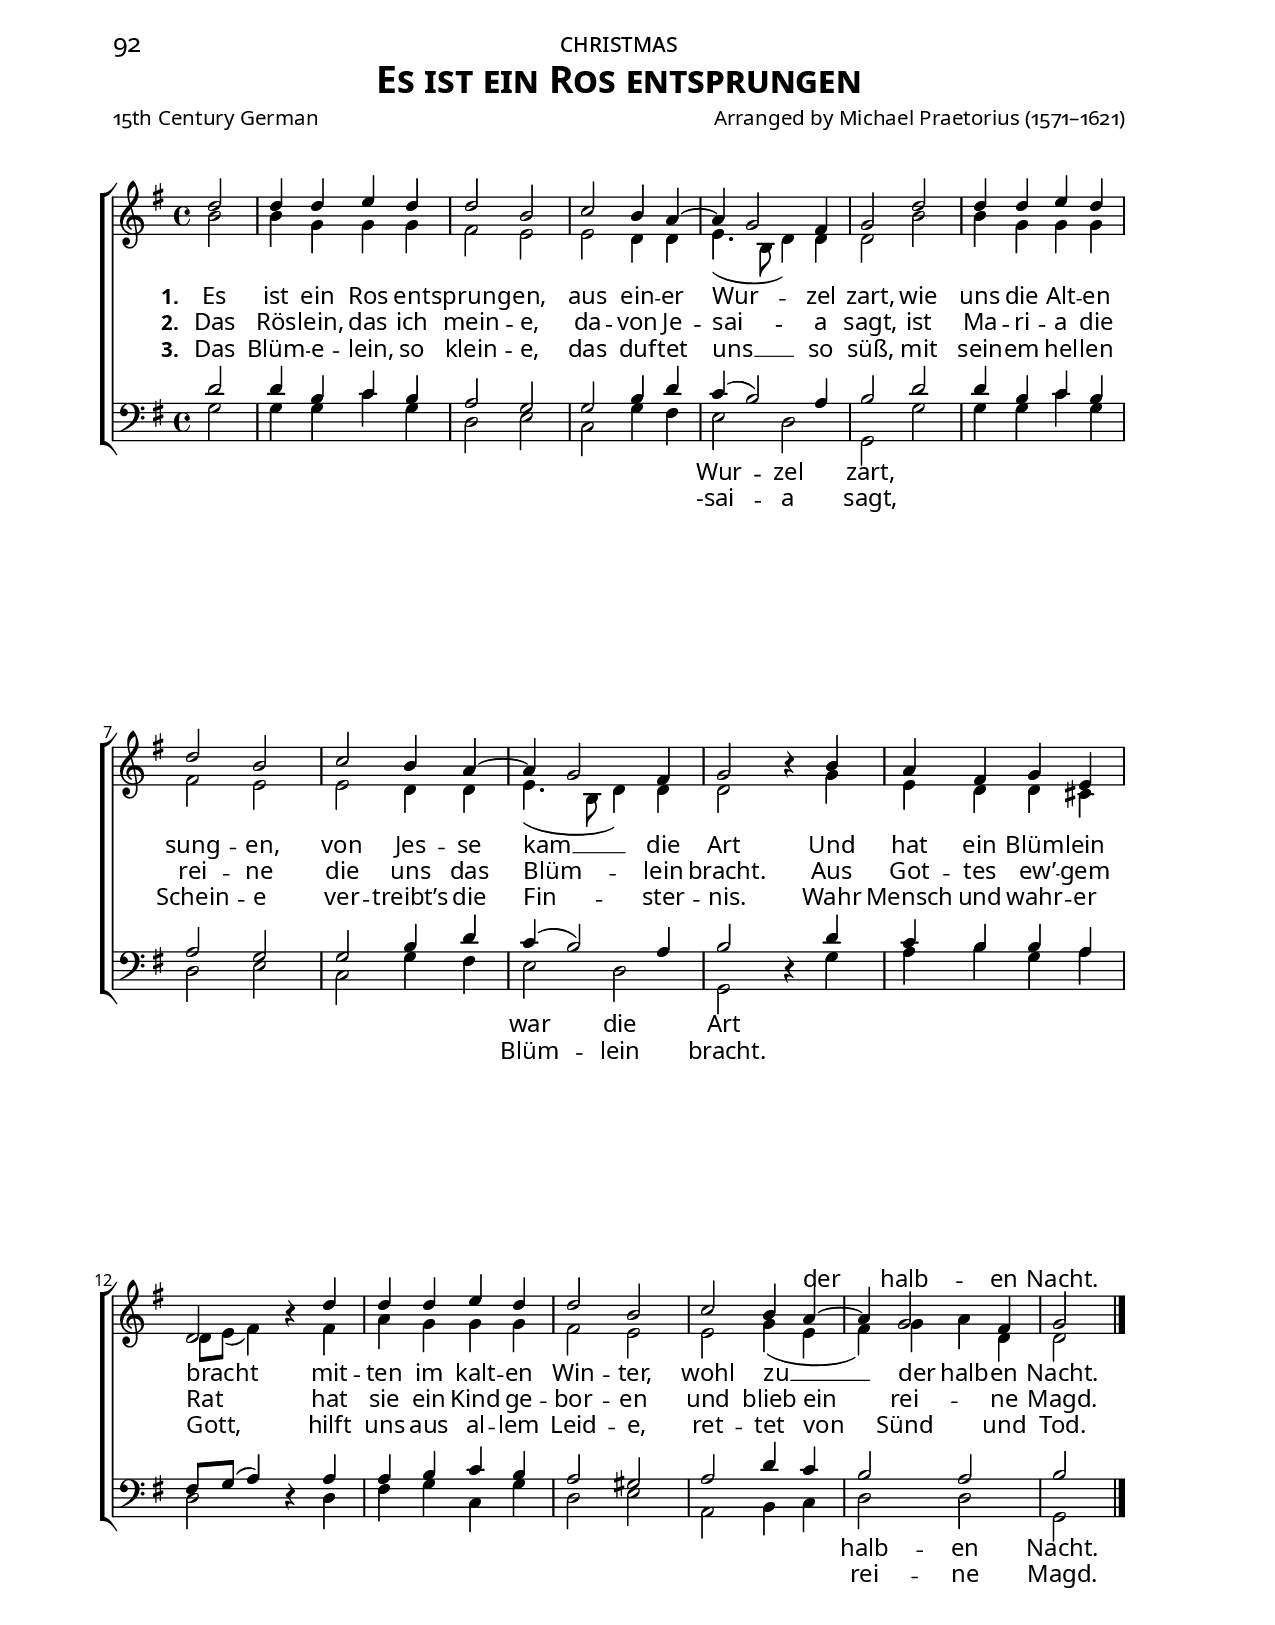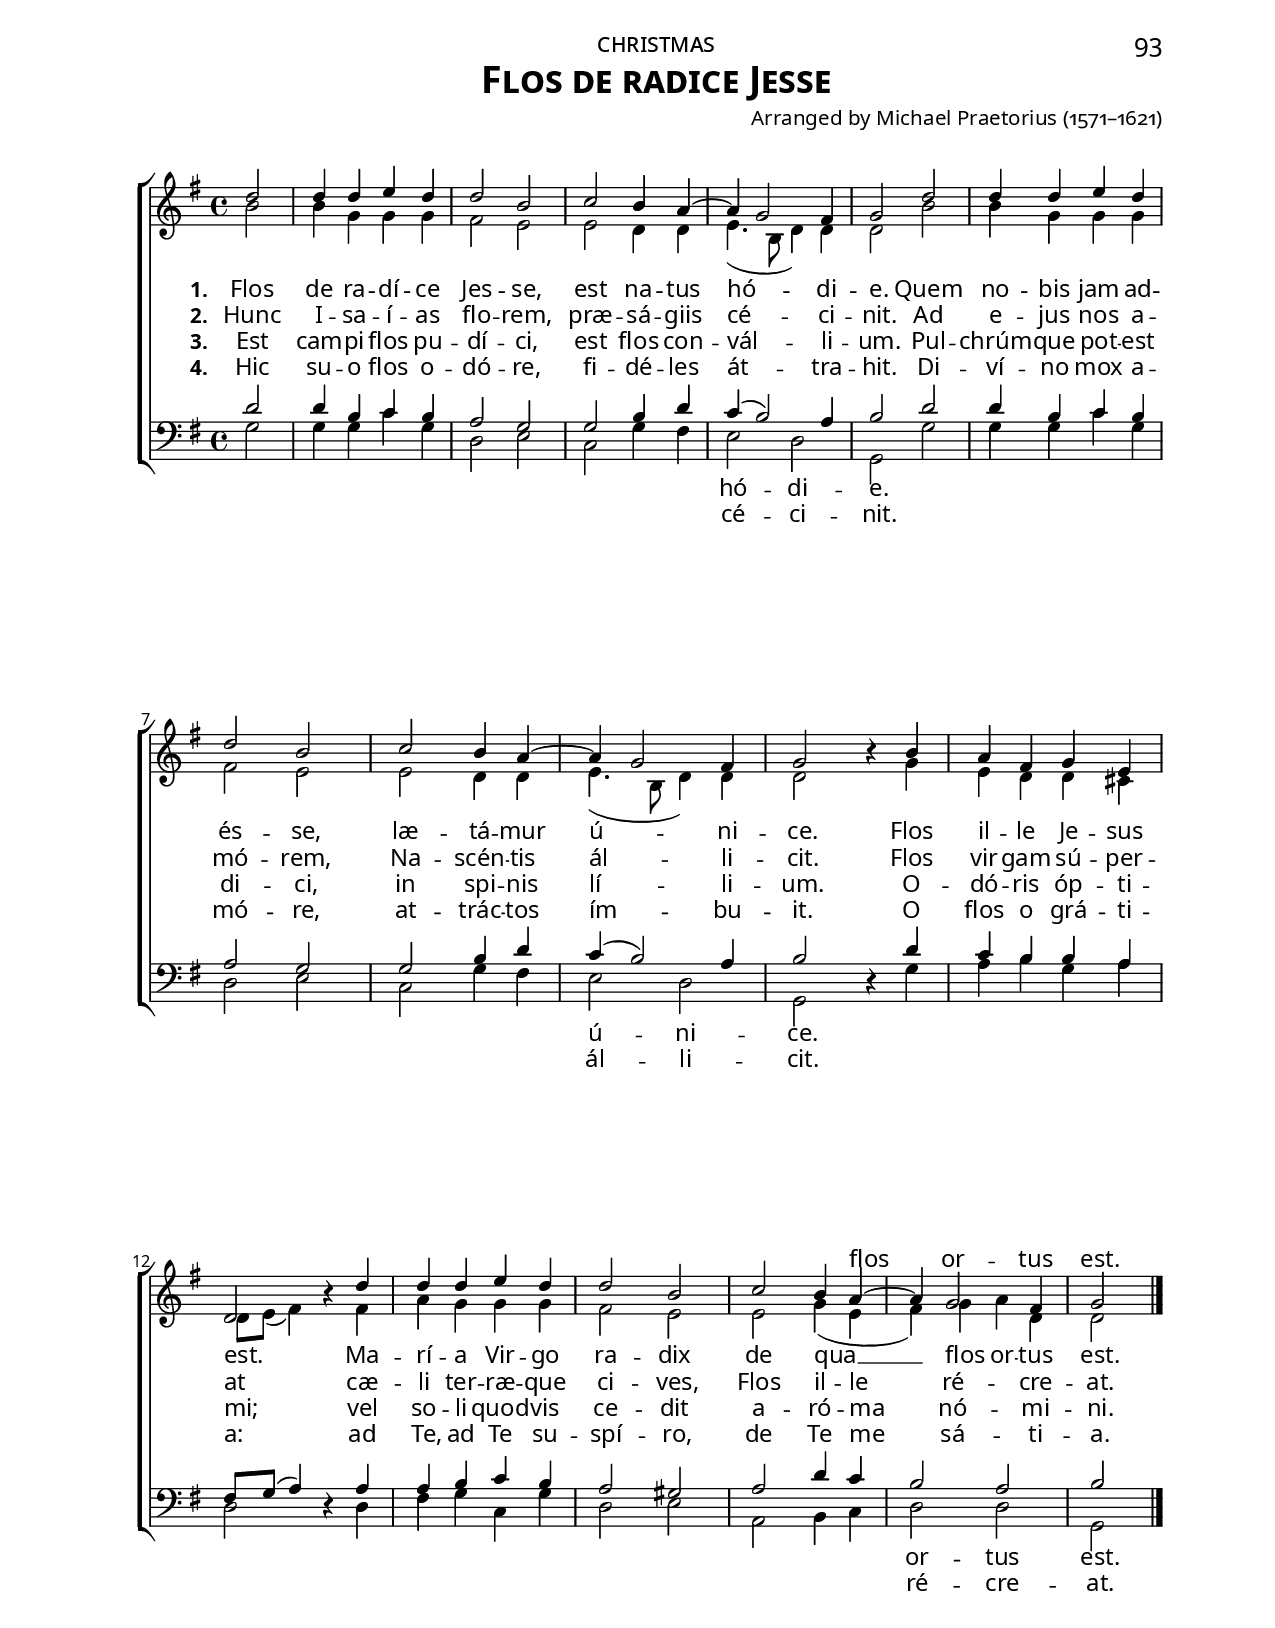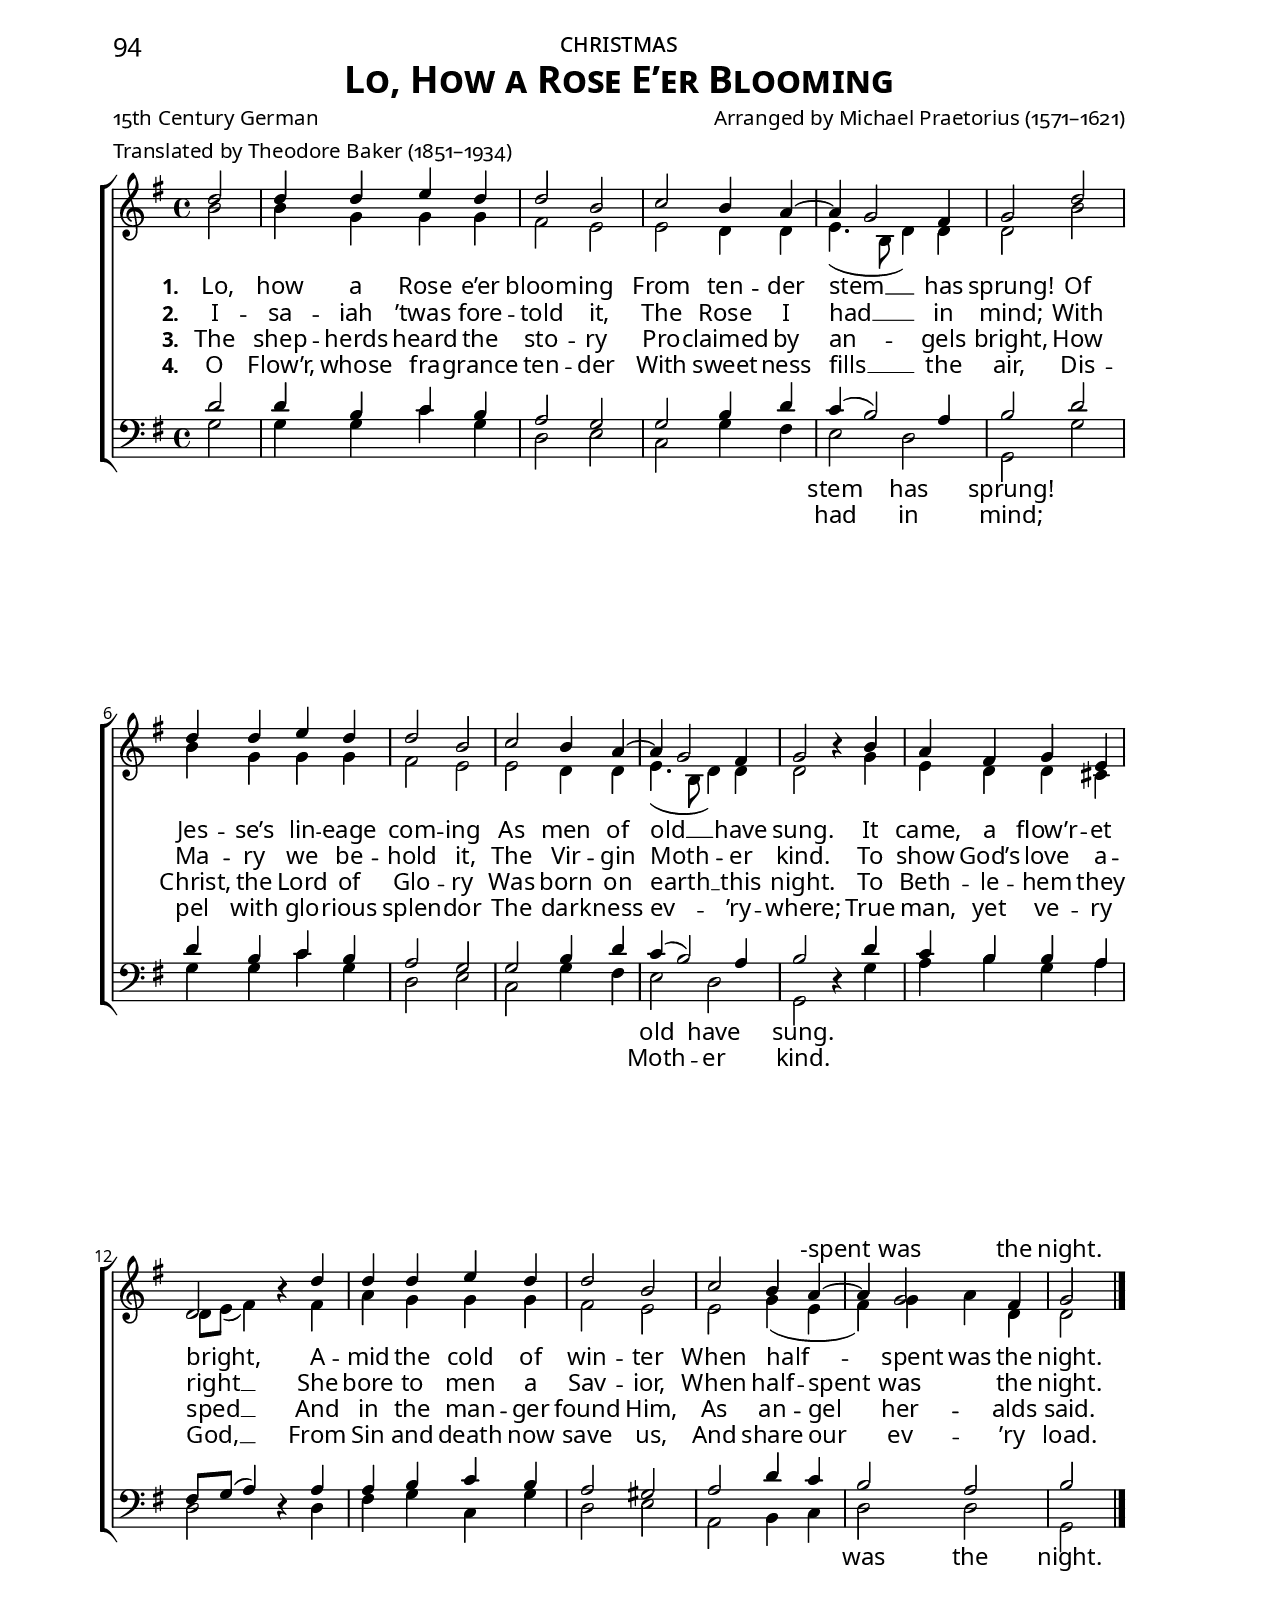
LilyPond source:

\version "2.14.2"
\include "util.ly"
\header {
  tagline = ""%\markup { "from" \concat{\italic "HymnsAndCarolsOfChristmas.com"}}
}
\paper {
  print-all-headers = ##t
  paper-height = 11\in
  paper-width = 8.5\in
  indent = 0\in
  %system-system-spacing = #'((basic-distance . 10) (padding . 0))
  system-system-spacing =
    #'((basic-distance . 0)
       (minimum-distance . 0)
       (padding . -12)
       (stretchability . 100))
  %markup-system-spacing =
  %  #'((basic-distance . 0)
  %     (minimum-distance . 0)
  %     (padding . -5)
  %     (stretchability . 100))
  score-markup-spacing =
    #'((basic-distance . 0)
       (minimum-distance . 0)
       (padding . -2)
       (stretchability . 100))
%{IF_LESSER
  markup-system-spacing #'stretchability = 50
  top-markup-spacing #'stretchability = 30
  last-bottom-spacing #'stretchability = 60
%}%END_IF_LESSER
  ragged-last-bottom = ##f
  ragged-bottom = ##f
  two-sided = ##t
  inner-margin = 1\in
  outer-margin = 0.75\in
  top-margin = 0.26\in
  bottom-margin = 0.25\in
  first-page-number = #092
  print-first-page-number = ##t
  headerLine = \markup{\override #'(font-name . "Garamond Premier Pro") \smallCapsOldStyle"christmas"}
  oddHeaderMarkup = \markup\fill-line{
     \override #'(font-name . "Garamond Premier Pro")\abs-fontsize #12.5
     \combine 
        \fill-line{"" \on-the-fly #print-page-number-check-first
        \oldStylePageNum""
        }
        \fill-line{\headerLine}
  }
  evenHeaderMarkup = \markup {
     \override #'(font-name . "Garamond Premier Pro")\abs-fontsize #12.5
     \combine
        \on-the-fly #print-page-number-check-first
        \oldStylePageNum""
        \fill-line{\headerLine}
  }
}
#(set-global-staff-size 18) \paper{ #(define fonts (make-pango-font-tree "Garamond Premier Pro" "Garamond Premier Pro" "Garamond Premier Pro" (/ 18 20))) }
global = {
  \key g \major
  \time 4/4
  \override DynamicLineSpanner #'staff-padding = #0.0
  \override DynamicLineSpanner #'Y-extent = #'(-1 . 1)
  \autoBeamOff
}

sopMusic = \relative c'' {
  \partial 2
  \repeat unfold 2 {
    d2 |
    d4 d e d |
    d2 b |
    c b4 a~ |
    a g2 fis4 |
    g2
  }
  b4\rest b4 |
  a fis g e |
  d2 b'4\rest d4 |
  d d e d |
  d2 b |
  c b4\! a~ |
  a g2 fis4 |
  g2 \bar "|."
}
sopWords = \lyricmode {
  \repeat unfold 41 { \skip 1 }
  der halb -- en Nacht.
}

altoMusic = \relative c'' {
  \repeat unfold 2 {
    b2 |
    b4 g g g |
    fis2 e |
    e d4 d |
    e4.( b8 d4) d4 |
    d2
  }
  s4 g |
  e d d cis |
  d8[ e]( fis4) s fis |
  a g g g |
  fis2 e |
  e g4( e |
  fis4) g a d, |
  d2 \bar "|."
}
altoWords = \lyricmode {
  \dropLyricsV
  \set stanza = "1. "
  Es ist ein Ros ent -- sprung -- en,
  aus ein -- er Wur -- zel zart,
  wie uns die Alt -- en sung -- en,
  von Jes -- se kam __ die Art
  \set associatedVoice = "tenors"
  Und hat ein Blüm -- lein bracht
  \unset associatedVoice
  mit -- ten im kalt -- en Win -- ter,
  wohl zu __ der halb -- en Nacht.
}
altoWordsII = \lyricmode {
  \dropLyricsV
  \set stanza = "2. "
  Das Rös -- lein, das ich mein -- e,
  da -- von Je -- sai -- a sagt,
  ist Ma -- ri -- a die rei -- ne
  die uns das Blüm -- lein bracht.
  \set associatedVoice = "tenors"
  Aus Got -- tes ew’ -- gem Rat
  \set associatedVoice = "sopranos"
  hat sie ein Kind ge -- bor -- en
  und blieb ein rei -- ne Magd.
}
altoWordsIII = \lyricmode {
  \dropLyricsV
  \set stanza = "3. "
  Das Blüm -- e -- lein, so klein -- e,
  das duf -- tet uns __ so süß,
  mit sein -- em hel -- len Schein -- e
  ver -- treibt’s die Fin -- ster -- nis.
  \set associatedVoice = "tenors"
  Wahr Mensch und wahr -- er Gott,
  \set associatedVoice = "sopranos"
  hilft uns aus al -- lem Leid -- e,
  ret -- tet von Sünd und Tod.
}
altoWordsIV = \lyricmode {
}
altoWordsV = \lyricmode {
}
altoWordsVI = \lyricmode {
}
tenorMusic = \relative c' {
  \repeat unfold 2 {
    d2 |
    d4 b c b |
    a2 g |
    g b4 d |
    c( b2) a4 |
    b2
  }
  s4 d |
  c b b a |
  fis8[ g]( a4) s4 a4 |

  a b c b |
  a2 gis |
  a d4 c |
  b2 a |
  b \bar "|."
}
tenorWords = \lyricmode {

}

bassMusic = \relative c {
  \repeat unfold 2 {
    g'2 |
    g4 g c g |
    d2 e |
    c g'4 fis |
    e2 d |
    g,
  }
  d'4\rest g |
  a b g a |
  d,2 d4\rest d |
  fis g c, g' |
  d2 e |
  a, b4 c |
  d2 d |
  g, \bar "|."
}
bassWords = \lyricmode {
  \repeat unfold 10 { \skip 1 }
  Wur -- zel zart,
  \repeat unfold 10 { \skip 1 }
  war die Art
  \repeat unfold 16 { \skip 1 }
  halb -- en Nacht.
}
bassWordsII = \lyricmode {
  \repeat unfold 10 { \skip 1 }
  -sai -- a sagt,
  \repeat unfold 10 { \skip 1 }
  Blüm -- lein bracht.
  \repeat unfold 16 { \skip 1 }
  rei -- ne Magd.
}
bassWordsIII = \lyricmode {
  \repeat unfold 10 { \skip 1 }
  uns so süß,
  \repeat unfold 10 { \skip 1 }
  Fin -- ster -- nis.
  \repeat unfold 16 { \skip 1 }
  Sünd und Tod.
}

pianoRH = \relative c' {
  
}
pianoLH = \relative c' {
  
}

\score {
  <<
   \new ChoirStaff <<
%    \new Lyrics = sopranos \with { \override VerticalAxisGroup #'nonstaff-relatedstaff-spacing = #'((basic-distance . 1)) }
    \new Staff = women <<
      \new Voice = "sopranos" { \voiceOne << \global \sopMusic >> }
      \new Voice = "altos" { \voiceTwo << \global \altoMusic >> }
    >>
    \new Lyrics \with { alignAboveContext = "women" \override VerticalAxisGroup #'nonstaff-relatedstaff-spacing = #'((basic-distance . 1))} \lyricsto "sopranos" \sopWords
   \new Staff = men <<
      \clef bass
      \new Voice = "tenors" { \voiceOne << \global \tenorMusic >> }
      \new Voice = "basses" { \voiceTwo << \global \bassMusic >> }
    >>
    \new Lyrics = "altosVI"  \with { alignBelowContext = "women" } \lyricsto "altos" \altoWordsVI
    \new Lyrics = "altosV"  \with { alignBelowContext = "women" } \lyricsto "altos" \altoWordsV
    \new Lyrics = "altosIV"  \with { alignBelowContext = "women" } \lyricsto "altos" \altoWordsIV
    \new Lyrics = "altosIII"  \with { alignBelowContext = "women" } \lyricsto "altos" \altoWordsIII
    \new Lyrics = "altosII"  \with { alignBelowContext = "women" } \lyricsto "altos" \altoWordsII
    \new Lyrics = "altos"  \with { alignBelowContext = "women" \override VerticalAxisGroup #'nonstaff-relatedstaff-spacing = #'((basic-distance . 1)) } \lyricsto "altos" \altoWords
    \new Lyrics \with { alignAboveContext = "men" \override VerticalAxisGroup #'nonstaff-relatedstaff-spacing = #'((padding . 0.2)) } \lyricsto "tenors" \tenorWords
%{IF_LESSER
    \new Lyrics \with { alignBelowContext = "men" \override VerticalAxisGroup #'nonstaff-relatedstaff-spacing = #'((basic-distance . 1)(padding . 0.2)) } \lyricsto "basses" \bassWordsIII
%}%END_IF_LESSER
    \new Lyrics \with { alignBelowContext = "men" \override VerticalAxisGroup #'nonstaff-relatedstaff-spacing = #'((basic-distance . 1)(padding . 0.2)) } \lyricsto "basses" \bassWordsII
    \new Lyrics \with { alignBelowContext = "men" \override VerticalAxisGroup #'nonstaff-relatedstaff-spacing = #'((basic-distance . 1)(padding . 0.2)) } \lyricsto "basses" \bassWords
  >>
%    \new PianoStaff << \new Staff { \new Voice { \pianoRH } } \new Staff { \clef "bass" \pianoLH } >>
  >>
  \layout {
  \context {
    \Lyrics
    \override LyricText #'font-size = #1.3
  }
    %#(layout-set-staff-size 15)
    %#(define fonts (make-pango-font-tree "Garamond Premier Pro" "Garamond Premier Pro" "Garamond Premier Pro" (/ 15 20)))
    \context {
      \Score
      %\override SpacingSpanner #'base-shortest-duration = #(ly:make-moment 1 8)
      %\override SpacingSpanner #'common-shortest-duration = #(ly:make-moment 1 4)
    }
    \context {
      % Remove all empty staves
      % \Staff \RemoveEmptyStaves \override VerticalAxisGroup #'remove-first = ##t
    }
    \context {
      \Lyrics
      \override LyricText #'X-offset = #center-on-word
    }
  }
  \header {
    title = \markup{\override #'(font-name . "Garamond Premier Pro Semibold"){ \abs-fontsize #18 \smallCapsOldStyle"Es ist ein Ros entsprungen"}}
    poet = \markup\oldStyleNum"15th Century German"
    composer = \markup\oldStyleNum"Arranged by Michael Praetorius (1571–1621)"
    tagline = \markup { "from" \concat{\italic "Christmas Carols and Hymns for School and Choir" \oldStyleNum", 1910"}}
  }
}








%IF_NOT_LESSER

sopWords = \lyricmode {
  \repeat unfold 41 { \skip 1 }
  flos or -- tus est.
}

altoWords = \lyricmode {
  \dropLyricsV
  \set stanza = "1. "
  Flos de ra -- dí -- ce Jes -- se, est na -- tus hó -- di -- e.
  Quem no -- bis jam ad -- és -- se, læ -- tá -- mur ú -- ni -- ce.
  \set associatedVoice = "tenors"
  Flos il -- le Je -- sus est.
  \unset associatedVoice
  Ma -- rí -- a Vir -- go ra -- dix de qua __ flos or -- tus est.
}
altoWordsII = \lyricmode {
  \dropLyricsV
  \set stanza = "2. "
  Hunc I -- sa -- í -- as flo -- rem, præ -- sá -- giis cé -- ci -- nit.
  Ad e -- jus nos a -- mó -- rem, Na -- scén -- tis ál -- li -- cit.
  \set associatedVoice = "tenors"
  Flos vir -- gam sú -- per -- at
  \set associatedVoice = "sopranos"
  cæ -- li ter -- ræ -- que ci -- ves, Flos il -- le ré -- cre -- at.
}
altoWordsIII = \lyricmode {
  \dropLyricsV
  \set stanza = "3. "
  Est cam -- pi flos pu -- dí -- ci, est flos con -- vál -- li -- um.
  Pul -- chrúm -- que pot -- est di -- ci, in spi -- nis lí -- li -- um.
  \set associatedVoice = "tenors"
  O -- dó -- ris óp -- ti -- mi;
  \set associatedVoice = "sopranos"
  vel so -- li quod -- vis ce -- dit a -- ró -- ma nó -- mi -- ni.
}
altoWordsIV = \lyricmode {
  \dropLyricsV
  \set stanza = "4. "
  Hic su -- o flos o -- dó -- re, fi -- dé -- les át -- tra -- hit. 
  Di -- ví -- no mox a -- mó -- re, at -- trác -- tos ím -- bu -- it.
  \set associatedVoice = "tenors"
  O flos o grá -- ti -- a:
  \set associatedVoice = "sopranos"
  ad Te, ad Te su -- spí -- ro, de Te me sá -- ti -- a.
}
altoWordsV = \lyricmode {
}
altoWordsVI = \lyricmode {
}

bassWords = \lyricmode {
  \repeat unfold 10 { \skip 1 }
  hó -- di -- e.
  \repeat unfold 10 { \skip 1 }
  ú -- ni -- ce.
  \repeat unfold 16 { \skip 1 }
  or -- tus est.
}
bassWordsII = \lyricmode {
  \repeat unfold 10 { \skip 1 }
  cé -- ci -- nit.
  \repeat unfold 10 { \skip 1 }
  ál -- li -- cit.
  \repeat unfold 16 { \skip 1 }
  ré -- cre -- at.
}

pianoRH = \relative c' {
  
}
pianoLH = \relative c' {
  
}

\score {
  <<
   \new ChoirStaff <<
%    \new Lyrics = sopranos \with { \override VerticalAxisGroup #'nonstaff-relatedstaff-spacing = #'((basic-distance . 1)) }
    \new Staff = women <<
      \new Voice = "sopranos" { \voiceOne << \global \sopMusic >> }
      \new Voice = "altos" { \voiceTwo << \global \altoMusic >> }
    >>
    \new Lyrics \with { alignAboveContext = "women" \override VerticalAxisGroup #'nonstaff-relatedstaff-spacing = #'((basic-distance . 1))} \lyricsto "sopranos" \sopWords
   \new Staff = men <<
      \clef bass
      \new Voice = "tenors" { \voiceOne << \global \tenorMusic >> }
      \new Voice = "basses" { \voiceTwo << \global \bassMusic >> }
    >>
    \new Lyrics = "altosVI"  \with { alignBelowContext = "women" } \lyricsto "altos" \altoWordsVI
    \new Lyrics = "altosV"  \with { alignBelowContext = "women" } \lyricsto "altos" \altoWordsV
    \new Lyrics = "altosIV"  \with { alignBelowContext = "women" } \lyricsto "altos" \altoWordsIV
    \new Lyrics = "altosIII"  \with { alignBelowContext = "women" } \lyricsto "altos" \altoWordsIII
    \new Lyrics = "altosII"  \with { alignBelowContext = "women" } \lyricsto "altos" \altoWordsII
    \new Lyrics = "altos"  \with { alignBelowContext = "women" \override VerticalAxisGroup #'nonstaff-relatedstaff-spacing = #'((basic-distance . 1)) } \lyricsto "altos" \altoWords
    \new Lyrics \with { alignAboveContext = "men" \override VerticalAxisGroup #'nonstaff-relatedstaff-spacing = #'((basic-distance . 1)(padding . 0.2)) } \lyricsto "tenors" \tenorWords
    \new Lyrics \with { alignBelowContext = "men" \override VerticalAxisGroup #'nonstaff-relatedstaff-spacing = #'((basic-distance . 1)(padding . 0.2)) } \lyricsto "basses" \bassWordsII
    \new Lyrics \with { alignBelowContext = "men" \override VerticalAxisGroup #'nonstaff-relatedstaff-spacing = #'((basic-distance . 1)(padding . 0.2)) } \lyricsto "basses" \bassWords
  >>
%    \new PianoStaff << \new Staff { \new Voice { \pianoRH } } \new Staff { \clef "bass" \pianoLH } >>
  >>
  \layout {
  \context {
    \Lyrics
    \override LyricText #'font-size = #1.3
  }
    #(define fonts (make-pango-font-tree "Garamond Premier Pro" "Garamond Premier Pro" "Garamond Premier Pro" (/ 18 20)))
    \context {
      \Score
      \override SpacingSpanner #'base-shortest-duration = #(ly:make-moment 1 2)
      \override SpacingSpanner #'common-shortest-duration = #(ly:make-moment 1 2)
    }
    \context {
      % Remove all empty staves
      % \Staff \RemoveEmptyStaves \override VerticalAxisGroup #'remove-first = ##t
    }
%6.14g    \context { \Lyrics \override LyricText #'font-size = #0.6 }
%6x9 \context {\Lyrics\override LyricText #'font-size = #1.2 }
    \context {
      \Lyrics
      \override LyricText #'X-offset = #center-on-word
    }
  }
  \header {
    title = \markup{\override #'(font-name . "Garamond Premier Pro Semibold"){ \abs-fontsize #18 \smallCapsOldStyle"Flos de radice Jesse"}}
    composer = \markup\oldStyleNum"Arranged by Michael Praetorius (1571–1621)"
    %tagline = \markup { "from" \italic {HymnsAndCarolsOfChristmas.com}}
  }
}
%END_IF_NOT_LESSER







sopWords = \lyricmode {
  \repeat unfold 41 { \skip 1 }
  -spent was the night.
}



altoWords = \lyricmode {
  \dropLyricsV
  \set stanza = "1. "
  Lo, how a Rose e’er bloom -- ing
  From ten -- der stem __ has sprung!
  Of Jes -- se’s lin -- eage com -- ing
  As men of old __ have sung.
  \set associatedVoice = "tenors"
  It came, a flow’r -- et bright,
  \unset associatedVoice
  A -- mid the cold of win -- ter
  When half -- spent was the night.
}
altoWordsII = {
  \dropLyricsV
  \set stanza = \markup{"2. "}
  \lyricmode {
    I -- sa -- iah ’twas fore -- told it,
    The Rose I had __ in mind;
    With Ma -- ry we be -- hold it,
    The Vir -- gin Moth -- er kind.
    \set associatedVoice = "tenors"
    To show God’s love a -- right __
    \set associatedVoice = "sopranos"
    She bore to men a Sav -- ior,
    When half -- spent was the night.
  }
}
altoWordsIII = \lyricmode {
  \dropLyricsV
  \set stanza = "3. "
  The shep -- herds heard the sto -- ry
  Pro -- claimed by an -- gels bright,
  How Christ, the Lord of Glo -- ry
  Was born on earth __ this night.
  \set associatedVoice = "tenors"
  To Beth -- le -- hem they sped __
  \set associatedVoice = "sopranos"
  And in the man -- ger found Him,
  As an -- gel her -- alds said.
}
altoWordsIV = \lyricmode {
  \dropLyricsV
  \set stanza = "4. "
  O Flow’r, whose fra -- grance ten -- der
  With sweet -- ness fills __ the air,
  Dis -- pel with glo -- rious splen -- dor
  The dark -- ness ev -- ’ry -- where;
  \set associatedVoice = "tenors"
  True man, yet ve -- ry God, __
  \set associatedVoice = "sopranos"
  From Sin and death now save us,
  And share our ev -- ’ry load.
}
altoWordsV = \lyricmode {
}
altoWordsVI = \lyricmode {
}

bassWords = \lyricmode {
  \repeat unfold 10 { \skip 1 }
  stem has sprung!
  \repeat unfold 10 { \skip 1 }
  old have sung.
  \repeat unfold 16 { \skip 1 }
  was the night.
}
bassWordsII = \lyricmode {
  \repeat unfold 10 { \skip 1 }
  had in mind;
  \repeat unfold 10 { \skip 1 }
  Moth -- er kind.
%{IF_LESSER
  \repeat unfold 16 { \skip 1 }
  was the night.
%}%END_IF_LESSER
}
bassWordsIII = \lyricmode {
  \repeat unfold 10 { \skip 1 }
  fills the air,
  \repeat unfold 10 { \skip 1 }
  ev -- ’ry -- where;
  \repeat unfold 16 { \skip 1 }
  ev -- ’ry load.
}

pianoRH = \relative c' {
  
}
pianoLH = \relative c' {
  
}

\score {
  <<
   \new ChoirStaff <<
%    \new Lyrics = sopranos \with { \override VerticalAxisGroup #'nonstaff-relatedstaff-spacing = #'((basic-distance . 1)) }
    \new Staff = women <<
      \new Voice = "sopranos" { \voiceOne << \global \sopMusic >> }
      \new Voice = "altos" { \voiceTwo << \global \altoMusic >> }
    >>
    \new Lyrics \with { alignAboveContext = "women" \override VerticalAxisGroup #'nonstaff-relatedstaff-spacing = #'((basic-distance . 1))} \lyricsto "sopranos" \sopWords
   \new Staff = men <<
      \clef bass
      \new Voice = "tenors" { \voiceOne << \global \tenorMusic >> }
      \new Voice = "basses" { \voiceTwo << \global \bassMusic >> }
    >>
    \new Lyrics = "altosVI"  \with { alignBelowContext = "women" } \lyricsto "altos" \altoWordsVI
    \new Lyrics = "altosV"  \with { alignBelowContext = "women" } \lyricsto "altos" \altoWordsV
    \new Lyrics = "altosIV"  \with { alignBelowContext = "women" } \lyricsto "altos" \altoWordsIV
    \new Lyrics = "altosIII"  \with { alignBelowContext = "women" } \lyricsto "altos" \altoWordsIII
    \new Lyrics = "altosII"  \with { alignBelowContext = "women" } \lyricsto "altos" \altoWordsII
    \new Lyrics = "altos"  \with { alignBelowContext = "women" \override VerticalAxisGroup #'nonstaff-relatedstaff-spacing = #'((basic-distance . 1)) } \lyricsto "altos" \altoWords
    \new Lyrics \with { alignAboveContext = "men" \override VerticalAxisGroup #'nonstaff-relatedstaff-spacing = #'((basic-distance . 1)(padding . 0.2)) } \lyricsto "tenors" \tenorWords
%{IF_LESSER
    \new Lyrics \with { alignBelowContext = "men" \override VerticalAxisGroup #'nonstaff-relatedstaff-spacing = #'((basic-distance . 1)(padding . 0.2)) } \lyricsto "basses" \bassWordsIII
%}%END_IF_LESSER
    \new Lyrics \with { alignBelowContext = "men" \override VerticalAxisGroup #'nonstaff-relatedstaff-spacing = #'((basic-distance . 1)(padding . 0.2)) } \lyricsto "basses" \bassWordsII
    \new Lyrics \with { alignBelowContext = "men" \override VerticalAxisGroup #'nonstaff-relatedstaff-spacing = #'((basic-distance . 1)(padding . 0.2)) } \lyricsto "basses" \bassWords
  >>
%    \new PianoStaff << \new Staff { \new Voice { \pianoRH } } \new Staff { \clef "bass" \pianoLH } >>
  >>
  \layout {
  \context {
    \Lyrics
    \override LyricText #'font-size = #1.3
  }
    %#(layout-set-staff-size 15)
    %#(define fonts (make-pango-font-tree "Garamond Premier Pro" "Garamond Premier Pro" "Garamond Premier Pro" (/ 15 20)))
    \context {
      \Score
      %\override SpacingSpanner #'base-shortest-duration = #(ly:make-moment 1 8)
      %\override SpacingSpanner #'common-shortest-duration = #(ly:make-moment 1 4)
    }
    \context {
      % Remove all empty staves
      % \Staff \RemoveEmptyStaves \override VerticalAxisGroup #'remove-first = ##t
    }
    \context {
      \Lyrics
      \override LyricText #'X-offset = #center-on-word
    }
  }
  \header {
    title = \markup{\override #'(font-name . "Garamond Premier Pro Semibold"){ \abs-fontsize #18 \smallCapsOldStyle"Lo, How a Rose E’er Blooming"}}
    poet = \markup\oldStyleNum"15th Century German"
    meter = \markup\oldStyleNum"Translated by Theodore Baker (1851–1934)"
    composer = \markup\oldStyleNum"Arranged by Michael Praetorius (1571–1621)"
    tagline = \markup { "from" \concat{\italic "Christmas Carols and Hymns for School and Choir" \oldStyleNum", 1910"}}
  }
}

